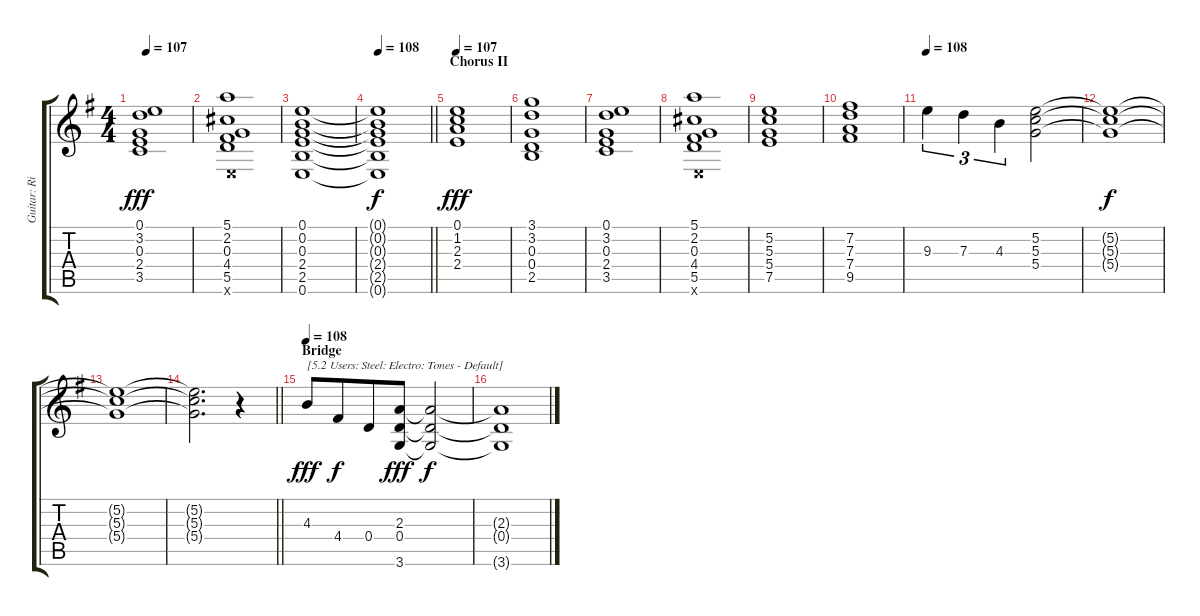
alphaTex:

\track ("Guitar: Rik" "Guitar: Ri") {instrument electricguitarclean}
\staff {score tabs}
\tuning (E4 B3 G3 D3 A2 E2) {hide}
\ts (4 4)
\tempo 107
\clef g2
\ks g
(0.1 3.2 0.3 2.4 3.5).1{dy fff} |
(5.1 2.2 0.3 4.4 5.5 0.6{x}).1 |
(0.1 0.2 0.3 2.4 2.5 0.6).1 |
\tempo (108 0.03125)
\barLineRight lightlight
(0.1{t} 0.2{t} 0.3{t} 2.4{t} 2.5{t} 0.6{t}).1{dy f} |
\section ("" "Chorus II")
\tempo 107
(0.1 1.2 2.3 2.4).1{dy fff} |
(3.1 3.2 0.3 0.4 2.5).1 |
(0.1 3.2 0.3 2.4 3.5).1 |
(5.1 2.2 0.3 4.4 5.5 0.6{x}).1 |
(5.2 5.3 5.4 7.5).1 |
(7.2 7.3 7.4 9.5).1 |
\tempo 108
9.3.4{tu (3 2)} 7.3.4{tu (3 2)} 4.3.4{tu (3 2)} (5.2 5.3 5.4).2 |
(5.2{t} 5.3{t} 5.4{t}).1{dy f} |
(5.2{t} 5.3{t} 5.4{t}).1 |
\barLineRight lightlight
(5.2{t} 5.3{t} 5.4{t}).2{d} r.4 |
\section ("" "Bridge")
\tempo 108
4.3.8{txt "[5.2 Users: Steel: Electro: Tones - Default]" dy fff volume 14 instrument acousticguitarsteel} 4.4.8{dy f beam merge} 0.4.8 (2.3 0.4 3.6).8{dy fff} (2.3{t} 0.4{t} 3.6{t}).2{dy f} |
(2.3{t} 0.4{t} 3.6{t}).1
